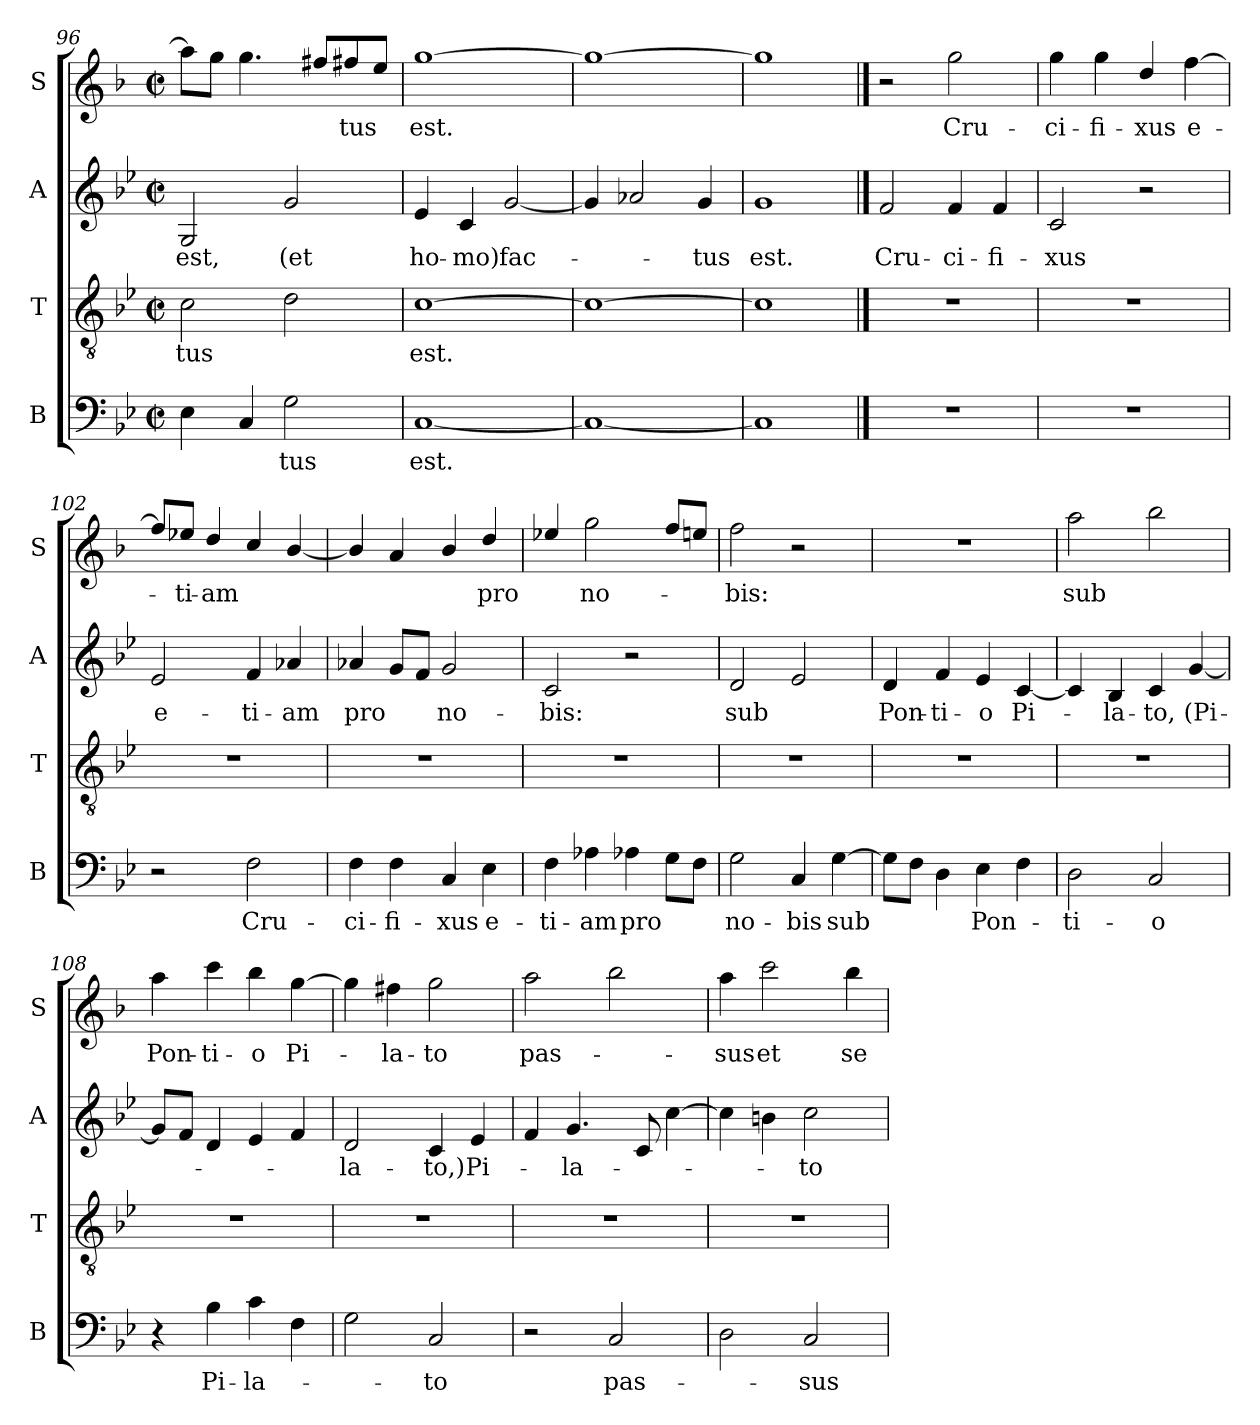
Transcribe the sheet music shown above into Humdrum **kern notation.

**kern	**text	**kern	**text	**kern	**text	**kern	**text
*part4	*part4	*part3	*part3	*part2	*part2	*part1	*part1
*staff4	*staff4	*staff3	*staff3	*staff2	*staff2	*staff1	*staff1
*I"B	*	*I"T	*	*I"A	*	*I"S	*
*I'B	*	*I'T	*	*I'A	*	*I'S	*
*clefF4	*	*clefGv2	*	*clefG2	*	*clefG2	*
*	*	*	*	*	*	*ITrd4c7	*
*k[b-e-]	*	*k[b-e-]	*	*k[b-e-]	*	*k[b-e-]	*
*B-:	*	*B-:	*	*B-:	*	*B-:	*
*M2/2	*	*M2/2	*	*M2/2	*	*M2/2	*
*met(c|)	*	*met(c|)	*	*met(c|)	*	*met(c|)	*
=96	=96	=96	=96	=96	=96	=96	=96
!	!	!	!LO:LY:b	!	!LO:LY:b	!	!
4E-\	.	2c\	-tus	2G/	est,	8dd\L]	.
.	.	.	.	.	.	8cc\J	.
4C/	.	.	.	.	.	4.cc\	.
!	!LO:LY:b	!	!	!	!LO:LY:b	!	!
2G\	-tus	2d\	.	2g/	(et	.	.
.	.	.	.	.	.	8bn/L	.
!	!	!	!	!	!	!	!LO:LY:b
.	.	.	.	.	.	8bn/	-tus
.	.	.	.	.	.	8a/J	.
!!LO:LB:g=z
=97	=97	=97	=97	=97	=97	=97	=97
!	!LO:LY:b	!	!LO:LY:b	!	!LO:LY:b	!	!LO:LY:b
[1C	est.	[1c	est.	4e-/	ho-	[1cc	est.
!	!	!	!	!	!LO:LY:b	!	!
.	.	.	.	4c/	-mo)	.	.
!	!	!	!	!	!LO:LY:b	!	!
.	.	.	.	[2g/	fac-	.	.
=98	=98	=98	=98	=98	=98	=98	=98
1C_	.	1c_	.	4g/]	.	1cc_	.
.	.	.	.	2a-X/	.	.	.
!	!	!	!	!	!LO:LY:b	!	!
.	.	.	.	4g/	-tus	.	.
=99	=99	=99	=99	=99	=99	=99	=99
!	!	!	!	!	!LO:LY:b	!	!
1C]	.	1c]	.	1g	est.	1cc]	.
==100	==100	==100	==100	==100	==100	==100	==100
!	!	!	!	!	!LO:LY:b	!	!
1r	.	1r	.	2f/	Cru-	2r	.
!	!	!	!	!	!LO:LY:b	!	!LO:LY:b
.	.	.	.	4f/	-ci-	2cc\	Cru-
!	!	!	!	!	!LO:LY:b	!	!
.	.	.	.	4f/	-fi-	.	.
=101	=101	=101	=101	=101	=101	=101	=101
!	!	!	!	!	!LO:LY:b	!	!LO:LY:b
1r	.	1r	.	2c/	-xus	4cc\	-ci-
!	!	!	!	!	!	!	!LO:LY:b
.	.	.	.	.	.	4cc\	-fi-
!	!	!	!	!	!	!	!LO:LY:b
.	.	.	.	2r	.	4g/	-xus
!	!	!	!	!	!	!	!LO:LY:b
.	.	.	.	.	.	[4b-\	e-
=102	=102	=102	=102	=102	=102	=102	=102
!	!	!	!	!	!LO:LY:b	!	!
2r	.	1r	.	2e-/	e-	8b-/L]	.
!	!	!	!	!	!	!	!LO:LY:b
.	.	.	.	.	.	8a-X/J	-ti-
!	!	!	!	!	!	!	!LO:LY:b
.	.	.	.	.	.	4g/	-am
!	!LO:LY:b	!	!	!	!LO:LY:b	!	!
2F\	Cru-	.	.	4f/	-ti-	4f/	.
!	!	!	!	!	!LO:LY:b	!	!
.	.	.	.	4a-X/	-am	[4e-/	.
=103	=103	=103	=103	=103	=103	=103	=103
!	!LO:LY:b	!	!	!	!LO:LY:b	!	!
4F\	-ci-	1r	.	4a-X/	pro	4e-/]	.
!	!LO:LY:b	!	!	!	!	!	!
4F\	-fi-	.	.	8g/L	.	4d/	.
.	.	.	.	8f/J	.	.	.
!	!LO:LY:b	!	!	!	!LO:LY:b	!	!
4C/	-xus	.	.	2g/	no-	4e-/	.
!	!LO:LY:b	!	!	!	!	!	!LO:LY:b
4E-\	e-	.	.	.	.	4g/	pro
!!LO:LB:g=z
=104	=104	=104	=104	=104	=104	=104	=104
!	!LO:LY:b	!	!	!	!LO:LY:b	!	!
4F\	-ti-	1r	.	2c/	-bis:	4a-X/	.
!	!LO:LY:b	!	!	!	!	!	!LO:LY:b
4A-X\	-am	.	.	.	.	2cc\	no-
!	!LO:LY:b	!	!	!	!	!	!
4A-X\	pro	.	.	2r	.	.	.
8G\L	.	.	.	.	.	8b-/L	.
8F\J	.	.	.	.	.	8an/J	.
=105	=105	=105	=105	=105	=105	=105	=105
!	!LO:LY:b	!	!	!	!LO:LY:b	!	!LO:LY:b
2G\	no-	1r	.	2d/	sub	2b-\	-bis:
!	!LO:LY:b	!	!	!	!	!	!
4C/	-bis	.	.	2e-/	.	2r	.
!	!LO:LY:b	!	!	!	!	!	!
[4G\	sub	.	.	.	.	.	.
=106	=106	=106	=106	=106	=106	=106	=106
!	!	!	!	!	!LO:LY:b	!	!
8G\L]	.	1r	.	4d/	Pon-	1r	.
8F\J	.	.	.	.	.	.	.
!	!	!	!	!	!LO:LY:b	!	!
4D\	.	.	.	4f/	-ti-	.	.
!	!LO:LY:b	!	!	!	!LO:LY:b	!	!
4E-\	Pon-	.	.	4e-/	-o	.	.
!	!	!	!	!	!LO:LY:b	!	!
4F\	.	.	.	[4c/	Pi-	.	.
=107	=107	=107	=107	=107	=107	=107	=107
!	!LO:LY:b	!	!	!	!	!	!LO:LY:b
2D\	-ti-	1r	.	4c/]	.	2dd\	sub
!	!	!	!	!	!LO:LY:b	!	!
.	.	.	.	4B-/	-la-	.	.
!	!LO:LY:b	!	!	!	!LO:LY:b	!	!
2C/	-o	.	.	4c/	-to,	2ee-\	.
!	!	!	!	!	!LO:LY:b	!	!
.	.	.	.	[4g/	(Pi-	.	.
=108	=108	=108	=108	=108	=108	=108	=108
!	!	!	!	!	!	!	!LO:LY:b
4r	.	1r	.	8g/L]	.	4dd\	Pon-
.	.	.	.	8f/J	.	.	.
!	!LO:LY:b	!	!	!	!	!	!LO:LY:b
4B-\	Pi-	.	.	4d/	.	4ff\	-ti-
!	!LO:LY:b	!	!	!	!	!	!LO:LY:b
4c\	-la-	.	.	4e-/	.	4ee-\	-o
!	!	!	!	!	!	!	!LO:LY:b
4F\	.	.	.	4f/	.	[4cc\	Pi-
=109	=109	=109	=109	=109	=109	=109	=109
!	!	!	!	!	!LO:LY:b	!	!
2G\	.	1r	.	2d/	-la-	4cc\]	.
!	!	!	!	!	!	!	!LO:LY:b
.	.	.	.	.	.	4bn\	-la-
!	!LO:LY:b	!	!	!	!LO:LY:b	!	!LO:LY:b
2C/	-to	.	.	4c/	-to,)	2cc\	-to
!	!	!	!	!	!LO:LY:b	!	!
.	.	.	.	4e-/	Pi-	.	.
!!LO:PB:g=z
=110	=110	=110	=110	=110	=110	=110	=110
!	!	!	!	!	!	!	!LO:LY:b
2r	.	1r	.	4f/	.	2dd\	pas-
!	!	!	!	!	!LO:LY:b	!	!
.	.	.	.	4.g/	-la-	.	.
!	!LO:LY:b	!	!	!	!	!	!
2C/	pas-	.	.	.	.	2ee-\	.
.	.	.	.	8c/	.	.	.
.	.	.	.	[4cc\	.	.	.
=111	=111	=111	=111	=111	=111	=111	=111
!	!	!	!	!	!	!	!LO:LY:b
2D\	.	1r	.	4cc\]	.	4dd\	-sus
!	!	!	!	!	!	!	!LO:LY:b
.	.	.	.	4bn\	.	2ff\	et
!	!LO:LY:b	!	!	!	!LO:LY:b	!	!
2C/	-sus	.	.	2cc\	-to	.	.
!	!	!	!	!	!	!	!LO:LY:b
.	.	.	.	.	.	4ee-\	se-
=	=	=	=	=	=	=	=
*-	*-	*-	*-	*-	*-	*-	*-
